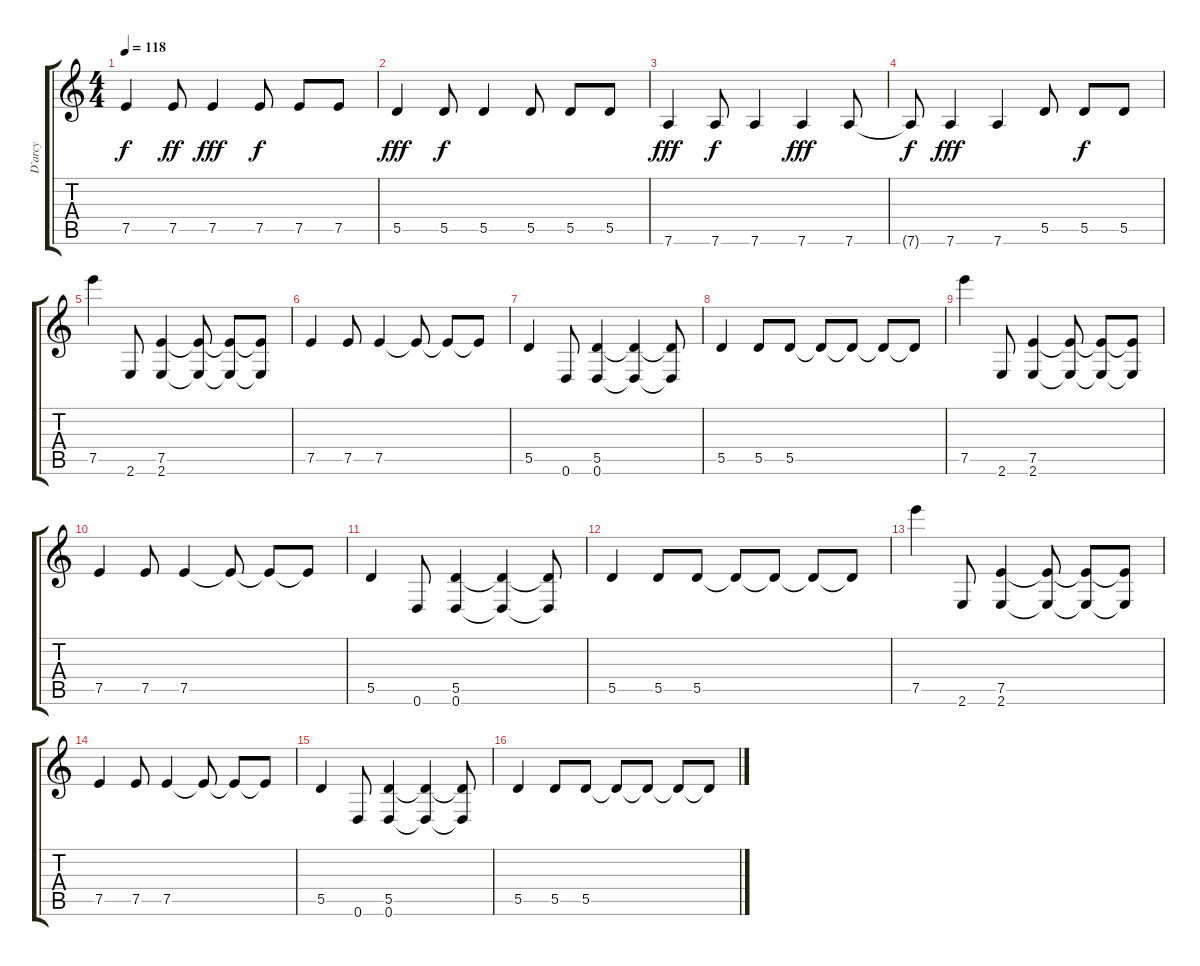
\track ("D`arcy" "D`arcy") {instrument electricbassfinger}
\staff {score tabs}
\tuning (E4 B3 G3 D3 A2 D2) {hide}
\ts (4 4)
\tempo 118
\clef g2
\ks c
7.5.4{dy f} 7.5.8{dy ff} 7.5.4{dy fff} 7.5.8{dy f} 7.5.8 7.5.8 |
5.5.4{dy fff} 5.5.8{dy f} 5.5.4 5.5.8 5.5.8 5.5.8 |
7.6.4{dy fff} 7.6.8{dy f} 7.6.4 7.6.4{dy fff} 7.6.8 |
7.6{t}.8{dy f} 7.6.4{dy fff} 7.6.4 5.5.8 5.5.8{dy f} 5.5.8 |
7.5.4{ot 15mb} 2.6.8 (7.5 2.6).4 (7.5{t} 2.6{t}).8 (7.5{t} 2.6{t}).8 (7.5{t} 2.6{t}).8 |
7.5.4 7.5.8 7.5.4 7.5{t}.8 7.5{t}.8 7.5{t}.8 |
5.5.4 0.6.8 (5.5 0.6).4 (5.5{t} 0.6{t}).4 (5.5{t} 0.6{t}).8 |
5.5.4 5.5.8 5.5.8 5.5{t}.8 5.5{t}.8 5.5{t}.8 5.5{t}.8 |
7.5.4{ot 15mb} 2.6.8 (7.5 2.6).4 (7.5{t} 2.6{t}).8 (7.5{t} 2.6{t}).8 (7.5{t} 2.6{t}).8 |
7.5.4 7.5.8 7.5.4 7.5{t}.8 7.5{t}.8 7.5{t}.8 |
5.5.4 0.6.8 (5.5 0.6).4 (5.5{t} 0.6{t}).4 (5.5{t} 0.6{t}).8 |
5.5.4 5.5.8 5.5.8 5.5{t}.8 5.5{t}.8 5.5{t}.8 5.5{t}.8 |
7.5.4{ot 15mb} 2.6.8 (7.5 2.6).4 (7.5{t} 2.6{t}).8 (7.5{t} 2.6{t}).8 (7.5{t} 2.6{t}).8 |
7.5.4 7.5.8 7.5.4 7.5{t}.8 7.5{t}.8 7.5{t}.8 |
5.5.4 0.6.8 (5.5 0.6).4 (5.5{t} 0.6{t}).4 (5.5{t} 0.6{t}).8 |
5.5.4 5.5.8 5.5.8 5.5{t}.8 5.5{t}.8 5.5{t}.8 5.5{t}.8
